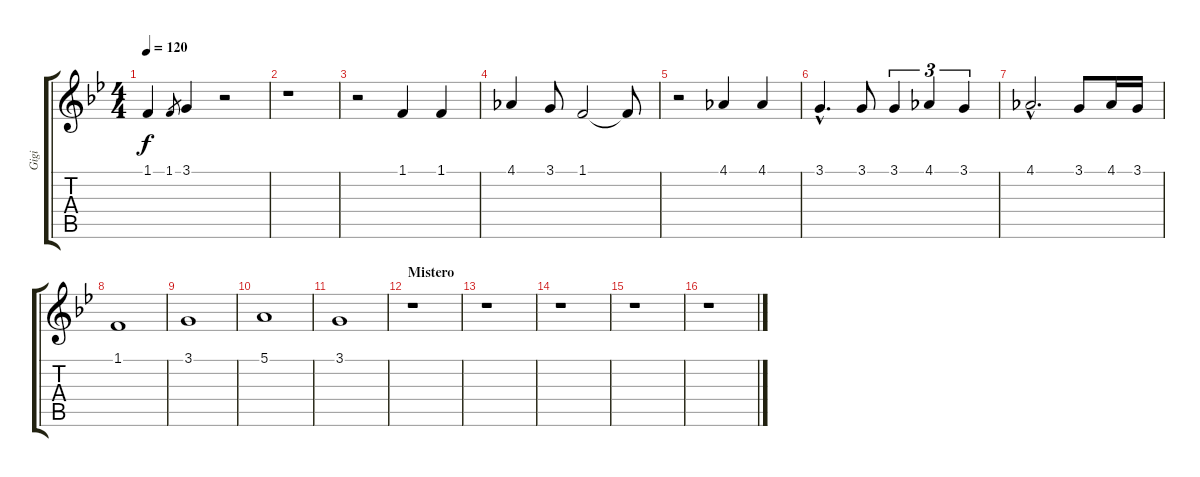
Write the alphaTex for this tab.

\track ("Gigi" "Gigi") {instrument synthvoice}
\staff {score tabs}
\tuning (E4 B3 G3 D3 A2 E2) {hide}
\ts (4 4)
\tempo 120
\clef g2
\ks gminor
1.1.4{dy f} 1.1.8{gr} 3.1.4 r.2 |
r.1 |
r.2 1.1.4 1.1.4 |
4.1.4 3.1.8 1.1.2 1.1{t}.8 |
r.2 4.1.4 4.1.4 |
3.1{hac}.4{d} 3.1.8 3.1.4{tu (3 2)} 4.1.4{tu (3 2)} 3.1.4{tu (3 2)} |
4.1{hac}.2{d} 3.1.8 4.1.16 3.1.16 |
1.1.1 |
3.1.1 |
5.1.1 |
3.1.1 |
\section ("" "Mistero")
r.1 |
r.1 |
r.1 |
r.1 |
r.1
